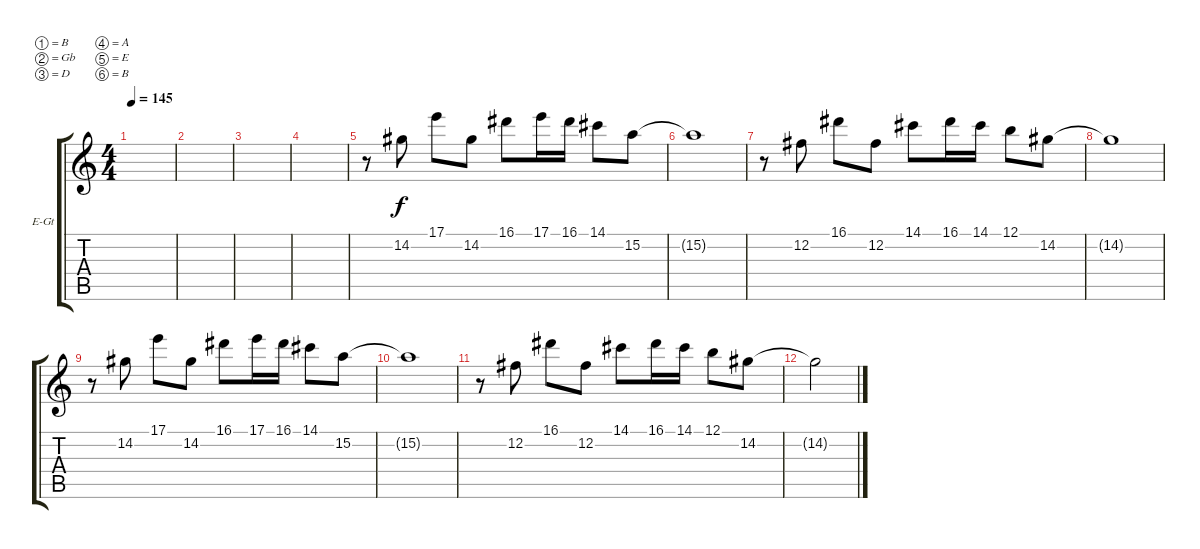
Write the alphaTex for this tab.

\bracketExtendMode groupsimilarinstruments
\firstSystemTrackNameOrientation horizontal
\otherSystemsTrackNameOrientation horizontal
\track ("Electric Lead-1" "E-Gt") {instrument distortionguitar}
\staff {score tabs}
\tuning (B3 Gb3 D3 A2 E2 B1)
\ts (4 4)
\tempo 145
\clef g2
\ks c
|
|
|
|
r.8 14.2.8 17.1.8 14.2.8 16.1.8 17.1.16 16.1.16 14.1.8 15.2.8 |
15.2{t}.1 |
r.8 12.2.8 16.1.8 12.2.8 14.1.8 16.1.16 14.1.16 12.1.8 14.2.8 |
14.2{t}.1 |
r.8 14.2.8 17.1.8 14.2.8 16.1.8 17.1.16 16.1.16 14.1.8 15.2.8 |
15.2{t}.1 |
r.8 12.2.8 16.1.8 12.2.8 14.1.8 16.1.16 14.1.16 12.1.8 14.2.8 |
14.2{t}.2
